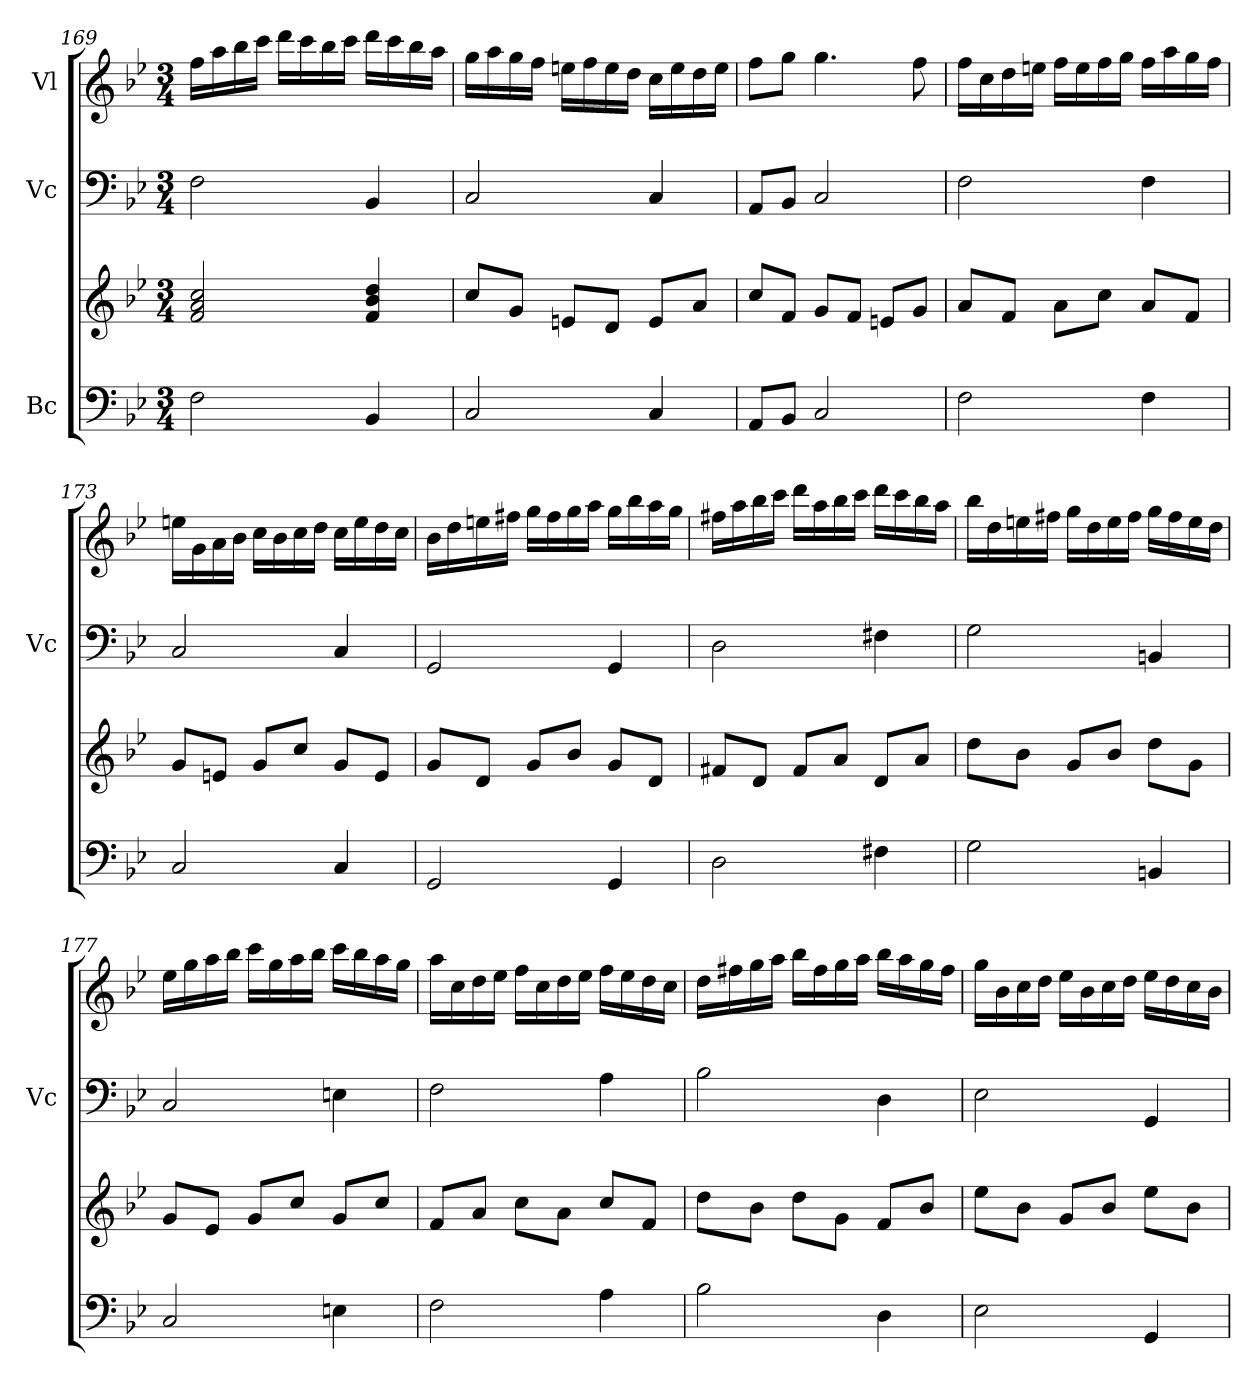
**kern	**kern	**kern	**kern
*part3	*part3	*part2	*part1
*staff4	*staff3	*staff2	*staff1
*I"Bc	*	*I"Vc	*I"Vl
*	*	*I'Vc	*
*clefF4	*clefG2	*clefF4	*clefG2
*k[b-e-]	*k[b-e-]	*k[b-e-]	*k[b-e-]
*M3/4	*M3/4	*M3/4	*M3/4
=169	=169	=169	=169
2F\	2f/ 2a/ 2cc/	2F\	16ff\LL
.	.	.	16aa\
.	.	.	16bb-\
.	.	.	16ccc\JJ
.	.	.	16ddd\LL
.	.	.	16ccc\
.	.	.	16bb-\
.	.	.	16ccc\JJ
4BB-/	4f/ 4b-/ 4dd/	4BB-/	16ddd\LL
.	.	.	16ccc\
.	.	.	16bb-\
.	.	.	16aa\JJ
=170	=170	=170	=170
2C/	8cc/L	2C/	16gg\LL
.	.	.	16aa\
.	8g/J	.	16gg\
.	.	.	16ff\JJ
.	8en/L	.	16een\LL
.	.	.	16ff\
.	8d/J	.	16ee\
.	.	.	16dd\JJ
4C/	8e/L	4C/	16cc\LL
.	.	.	16ee\
.	8a/J	.	16dd\
.	.	.	16ee\JJ
=171	=171	=171	=171
8AA/L	8cc/L	8AA/L	8ff\L
8BB-/J	8f/J	8BB-/J	8gg\J
2C/	8g/L	2C/	4.gg\
.	8f/J	.	.
.	8en/L	.	.
.	8g/J	.	8ff\
!!LO:LB:g=z
=172	=172	=172	=172
2F\	8a/L	2F\	16ff\LL
.	.	.	16cc\
.	8f/J	.	16dd\
.	.	.	16een\JJ
.	8a\L	.	16ff\LL
.	.	.	16ee\
.	8cc\J	.	16ff\
.	.	.	16gg\JJ
4F\	8a/L	4F\	16ff\LL
.	.	.	16aa\
.	8f/J	.	16gg\
.	.	.	16ff\JJ
=173	=173	=173	=173
2C/	8g/L	2C/	16een\LL
.	.	.	16g\
.	8en/J	.	16a\
.	.	.	16b-\JJ
.	8g/L	.	16cc\LL
.	.	.	16b-\
.	8cc/J	.	16cc\
.	.	.	16dd\JJ
4C/	8g/L	4C/	16cc\LL
.	.	.	16ee\
.	8e/J	.	16dd\
.	.	.	16cc\JJ
=174	=174	=174	=174
2GG/	8g/L	2GG/	16b-\LL
.	.	.	16dd\
.	8d/J	.	16een\
.	.	.	16ff#X\JJ
.	8g/L	.	16gg\LL
.	.	.	16ff#\
.	8b-/J	.	16gg\
.	.	.	16aa\JJ
4GG/	8g/L	4GG/	16gg\LL
.	.	.	16bb-\
.	8d/J	.	16aa\
.	.	.	16gg\JJ
=175	=175	=175	=175
2D\	8f#X/L	2D\	16ff#X\LL
.	.	.	16aa\
.	8d/J	.	16bb-\
.	.	.	16ccc\JJ
.	8f#/L	.	16ddd\LL
.	.	.	16aa\
.	8a/J	.	16bb-\
.	.	.	16ccc\JJ
4F#X\	8d/L	4F#X\	16ddd\LL
.	.	.	16ccc\
.	8a/J	.	16bb-\
.	.	.	16aa\JJ
!!LO:LB:g=z
=176	=176	=176	=176
2G\	8dd\L	2G\	16bb-\LL
.	.	.	16dd\
.	8b-\J	.	16een\
.	.	.	16ff#X\JJ
.	8g/L	.	16gg\LL
.	.	.	16dd\
.	8b-/J	.	16ee\
.	.	.	16ff#\JJ
4BBn/	8dd\L	4BBn/	16gg\LL
.	.	.	16ff#\
.	8g\J	.	16ee\
.	.	.	16dd\JJ
=177	=177	=177	=177
2C/	8g/L	2C/	16ee-\LL
.	.	.	16gg\
.	8e-/J	.	16aa\
.	.	.	16bb-\JJ
.	8g/L	.	16ccc\LL
.	.	.	16gg\
.	8cc/J	.	16aa\
.	.	.	16bb-\JJ
4En\	8g/L	4En\	16ccc\LL
.	.	.	16bb-\
.	8cc/J	.	16aa\
.	.	.	16gg\JJ
=178	=178	=178	=178
2F\	8f/L	2F\	16aa\LL
.	.	.	16cc\
.	8a/J	.	16dd\
.	.	.	16ee-\JJ
.	8cc\L	.	16ff\LL
.	.	.	16cc\
.	8a\J	.	16dd\
.	.	.	16ee-\JJ
4A\	8cc/L	4A\	16ff\LL
.	.	.	16ee-\
.	8f/J	.	16dd\
.	.	.	16cc\JJ
=179	=179	=179	=179
2B-\	8dd\L	2B-\	16dd\LL
.	.	.	16ff#X\
.	8b-\J	.	16gg\
.	.	.	16aa\JJ
.	8dd\L	.	16bb-\LL
.	.	.	16ff#\
.	8g\J	.	16gg\
.	.	.	16aa\JJ
4D\	8f/L	4D\	16bb-\LL
.	.	.	16aa\
.	8b-/J	.	16gg\
.	.	.	16ff#\JJ
!!LO:PB:g=z
=180	=180	=180	=180
2E-\	8ee-\L	2E-\	16gg\LL
.	.	.	16b-\
.	8b-\J	.	16cc\
.	.	.	16dd\JJ
.	8g/L	.	16ee-\LL
.	.	.	16b-\
.	8b-/J	.	16cc\
.	.	.	16dd\JJ
4GG/	8ee-\L	4GG/	16ee-\LL
.	.	.	16dd\
.	8b-\J	.	16cc\
.	.	.	16b-\JJ
=	=	=	=
*-	*-	*-	*-
